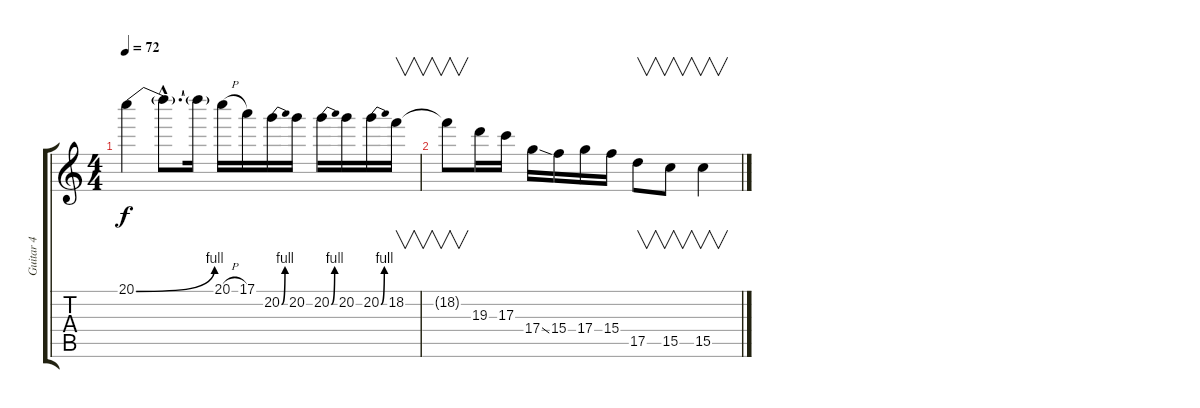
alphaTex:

\track ("Guitar 4" "Guitar 4") {instrument distortionguitar}
\staff {score tabs}
\tuning (E4 B3 G3 D3 A2 E2) {hide}
\ts (4 4)
\tempo 72
\clef g2
\ks c
20.1{be (bend 0 0 60 4)}.4{dy f instrument distortionguitar} 20.1{hac t}.8{d} 20.1{t}.16 20.1{h}.16 17.1.16 20.2{be (bend 0 0 60 4)}.16 20.2.16 20.2{be (bend 0 0 60 4)}.16 20.2.16 20.2{be (bend 0 0 60 4)}.16 18.2.16{v} |
18.2{t}.8{v} 19.3.16 17.3.16 17.4{ss}.16 15.4.16 17.4.16 15.4.16 17.5.8{v} 15.5.8{v} 15.5.4{v}
